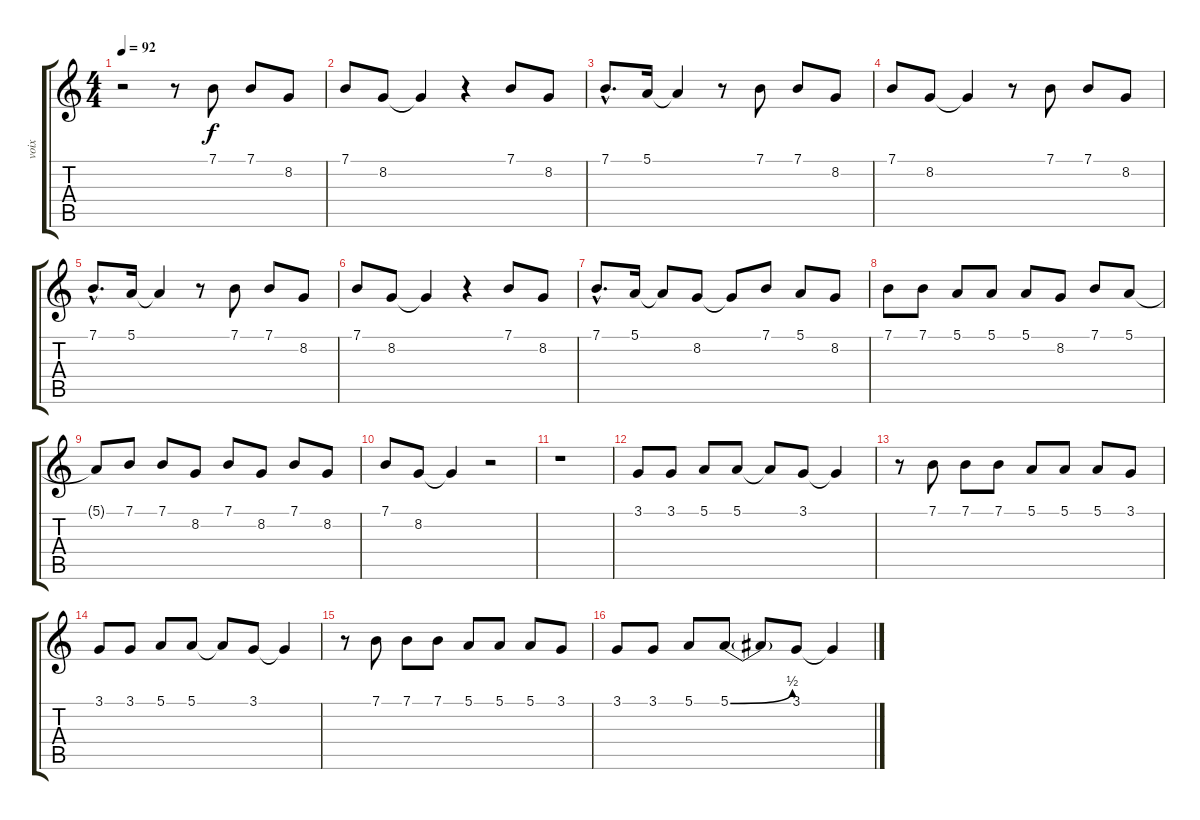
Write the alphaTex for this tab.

\track ("voix" "voix") {instrument flute}
\staff {score tabs}
\tuning (E4 B3 G3 D3 A2 E2) {hide}
\ts (4 4)
\tempo 92
\clef g2
\ks c
r.2{dy f instrument flute} r.8 7.1.8 7.1.8 8.2.8 |
7.1.8 8.2.8 8.2{t}.4 r.4 7.1.8 8.2.8 |
7.1{hac}.8{d} 5.1.16 5.1{t}.4 r.8 7.1.8 7.1.8 8.2.8 |
7.1.8 8.2.8 8.2{t}.4 r.8 7.1.8 7.1.8 8.2.8 |
7.1{hac}.8{d} 5.1.16 5.1{t}.4 r.8 7.1.8 7.1.8 8.2.8 |
7.1.8 8.2.8 8.2{t}.4 r.4 7.1.8 8.2.8 |
7.1{hac}.8{d} 5.1.16 5.1{t}.8 8.2.8 8.2{t}.8 7.1.8 5.1.8 8.2.8 |
7.1.8 7.1.8 5.1.8 5.1.8 5.1.8 8.2.8 7.1.8 5.1.8 |
5.1{t}.8 7.1.8 7.1.8 8.2.8 7.1.8 8.2.8 7.1.8 8.2.8 |
7.1.8 8.2.8 8.2{t}.4 r.2 |
r.1 |
3.1.8 3.1.8 5.1.8 5.1.8 5.1{t}.8 3.1.8 3.1{t}.4 |
r.8 7.1.8 7.1.8 7.1.8 5.1.8 5.1.8 5.1.8 3.1.8 |
3.1.8 3.1.8 5.1.8 5.1.8 5.1{t}.8 3.1.8 3.1{t}.4 |
r.8 7.1.8 7.1.8 7.1.8 5.1.8 5.1.8 5.1.8 3.1.8 |
3.1.8 3.1.8 5.1.8 5.1{be (bend 0 0 60 2)}.8 5.1{t}.8 3.1.8 3.1{t}.4
